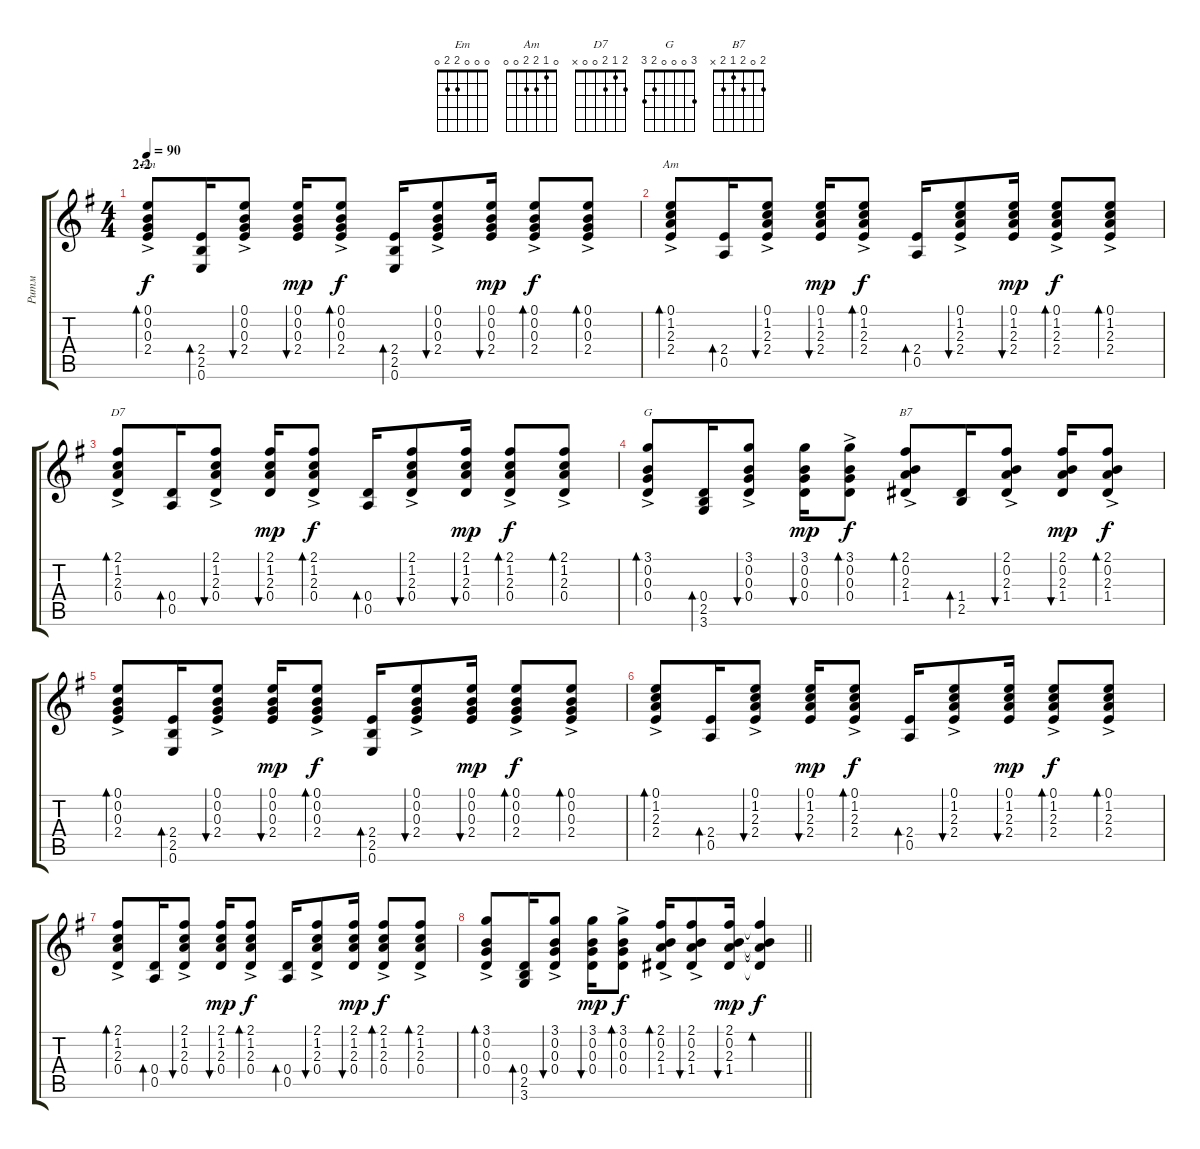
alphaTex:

\track ("Ритм" "Ритм") {instrument acousticguitarsteel}
\staff {score tabs}
\tuning (E4 B3 G3 D3 A2 E2) {hide}
\chord ("Em" 0 0 0 2 2 0)
\chord ("Am" 0 1 2 2 0 0)
\chord ("D7" 2 1 2 0 0 x)
\chord ("G" 3 0 0 0 2 3)
\chord ("B7" 2 0 2 1 2 x)
\ts (4 4)
\section ("" "2-2")
\tempo 90
\clef g2
\ks eminor
(0.1{ac} 0.2{ac} 0.3{ac} 2.4{ac}).8{bd 30 ch "Em" dy f} (2.4 2.5 0.6).16{bd 30} (0.1{ac} 0.2{ac} 0.3{ac} 2.4{ac}).8{bu 30} (0.1 0.2 0.3 2.4).16{bu 30 dy mp} (0.1{ac} 0.2{ac} 0.3{ac} 2.4{ac}).8{bd 30 dy f} (2.4 2.5 0.6).16{bd 30} (0.1{ac} 0.2{ac} 0.3{ac} 2.4{ac}).8{bu 30} (0.1 0.2 0.3 2.4).16{bu 30 dy mp} (0.1{ac} 0.2{ac} 0.3{ac} 2.4{ac}).8{bd 30 dy f} (0.1{ac} 0.2{ac} 0.3{ac} 2.4{ac}).8{bd 30} |
(0.1{ac} 1.2{ac} 2.3{ac} 2.4{ac}).8{bd 30 ch "Am"} (2.4 0.5).16{bd 30} (0.1{ac} 1.2{ac} 2.3{ac} 2.4{ac}).8{bu 30} (0.1 1.2 2.3 2.4).16{bu 30 dy mp} (0.1{ac} 1.2{ac} 2.3{ac} 2.4{ac}).8{bd 30 dy f} (2.4 0.5).16{bd 30} (0.1{ac} 1.2{ac} 2.3{ac} 2.4{ac}).8{bu 30} (0.1 1.2 2.3 2.4).16{bu 30 dy mp} (0.1{ac} 1.2{ac} 2.3{ac} 2.4{ac}).8{bd 30 dy f} (0.1{ac} 1.2{ac} 2.3{ac} 2.4{ac}).8{bd 30} |
(2.1{ac} 1.2{ac} 2.3{ac} 0.4{ac}).8{bd 30 ch "D7"} (0.4 0.5).16{bd 30} (2.1{ac} 1.2{ac} 2.3{ac} 0.4{ac}).8{bu 30} (2.1 1.2 2.3 0.4).16{bu 30 dy mp} (2.1{ac} 1.2{ac} 2.3{ac} 0.4{ac}).8{bd 30 dy f} (0.4 0.5).16{bd 30} (2.1{ac} 1.2{ac} 2.3{ac} 0.4{ac}).8{bu 30} (2.1 1.2 2.3 0.4).16{bu 30 dy mp} (2.1{ac} 1.2{ac} 2.3{ac} 0.4{ac}).8{bd 30 dy f} (2.1{ac} 1.2{ac} 2.3{ac} 0.4{ac}).8{bd 30} |
(3.1{ac} 0.2{ac} 0.3{ac} 0.4{ac}).8{bd 30 ch "G"} (0.4 2.5 3.6).16{bd 30} (3.1{ac} 0.2{ac} 0.3{ac} 0.4{ac}).8{bu 30} (3.1 0.2 0.3 0.4).16{bu 30 dy mp} (3.1{ac} 0.2{ac} 0.3{ac} 0.4{ac}).8{bd 30 dy f} (2.1{ac} 0.2{ac} 2.3{ac} 1.4{ac}).8{bd 30 ch "B7"} (1.4 2.5).16{bd 30} (2.1{ac} 0.2{ac} 2.3{ac} 1.4{ac}).8{bu 30} (2.1 0.2 2.3 1.4).16{bu 30 dy mp} (2.1{ac} 0.2{ac} 2.3{ac} 1.4{ac}).8{bd 30 dy f} |
(0.1{ac} 0.2{ac} 0.3{ac} 2.4{ac}).8{bd 30} (2.4 2.5 0.6).16{bd 30} (0.1{ac} 0.2{ac} 0.3{ac} 2.4{ac}).8{bu 30} (0.1 0.2 0.3 2.4).16{bu 30 dy mp} (0.1{ac} 0.2{ac} 0.3{ac} 2.4{ac}).8{bd 30 dy f} (2.4 2.5 0.6).16{bd 30} (0.1{ac} 0.2{ac} 0.3{ac} 2.4{ac}).8{bu 30} (0.1 0.2 0.3 2.4).16{bu 30 dy mp} (0.1{ac} 0.2{ac} 0.3{ac} 2.4{ac}).8{bd 30 dy f} (0.1{ac} 0.2{ac} 0.3{ac} 2.4{ac}).8{bd 30} |
(0.1{ac} 1.2{ac} 2.3{ac} 2.4{ac}).8{bd 30} (2.4 0.5).16{bd 30} (0.1{ac} 1.2{ac} 2.3{ac} 2.4{ac}).8{bu 30} (0.1 1.2 2.3 2.4).16{bu 30 dy mp} (0.1{ac} 1.2{ac} 2.3{ac} 2.4{ac}).8{bd 30 dy f} (2.4 0.5).16{bd 30} (0.1{ac} 1.2{ac} 2.3{ac} 2.4{ac}).8{bu 30} (0.1 1.2 2.3 2.4).16{bu 30 dy mp} (0.1{ac} 1.2{ac} 2.3{ac} 2.4{ac}).8{bd 30 dy f} (0.1{ac} 1.2{ac} 2.3{ac} 2.4{ac}).8{bd 30} |
(2.1{ac} 1.2{ac} 2.3{ac} 0.4{ac}).8{bd 30} (0.4 0.5).16{bd 30} (2.1{ac} 1.2{ac} 2.3{ac} 0.4{ac}).8{bu 30} (2.1 1.2 2.3 0.4).16{bu 30 dy mp} (2.1{ac} 1.2{ac} 2.3{ac} 0.4{ac}).8{bd 30 dy f} (0.4 0.5).16{bd 30} (2.1{ac} 1.2{ac} 2.3{ac} 0.4{ac}).8{bu 30} (2.1 1.2 2.3 0.4).16{bu 30 dy mp} (2.1{ac} 1.2{ac} 2.3{ac} 0.4{ac}).8{bd 30 dy f} (2.1{ac} 1.2{ac} 2.3{ac} 0.4{ac}).8{bd 30} |
\barLineRight lightlight
(3.1{ac} 0.2{ac} 0.3{ac} 0.4{ac}).8{bd 30} (0.4 2.5 3.6).16{bd 30} (3.1{ac} 0.2{ac} 0.3{ac} 0.4{ac}).8{bu 30} (3.1 0.2 0.3 0.4).16{bu 30 dy mp} (3.1{ac} 0.2{ac} 0.3{ac} 0.4{ac}).8{bd 30 dy f} (2.1{ac} 0.2{ac} 2.3{ac} 1.4{ac}).16{bd 30} (2.1{ac} 0.2{ac} 2.3{ac} 1.4{ac}).8{bu 30} (2.1 0.2 2.3 1.4).16{bu 30 dy mp} (2.1{t} 0.2{t} 2.3{t} 1.4{t}).4{bd 30 dy f}
